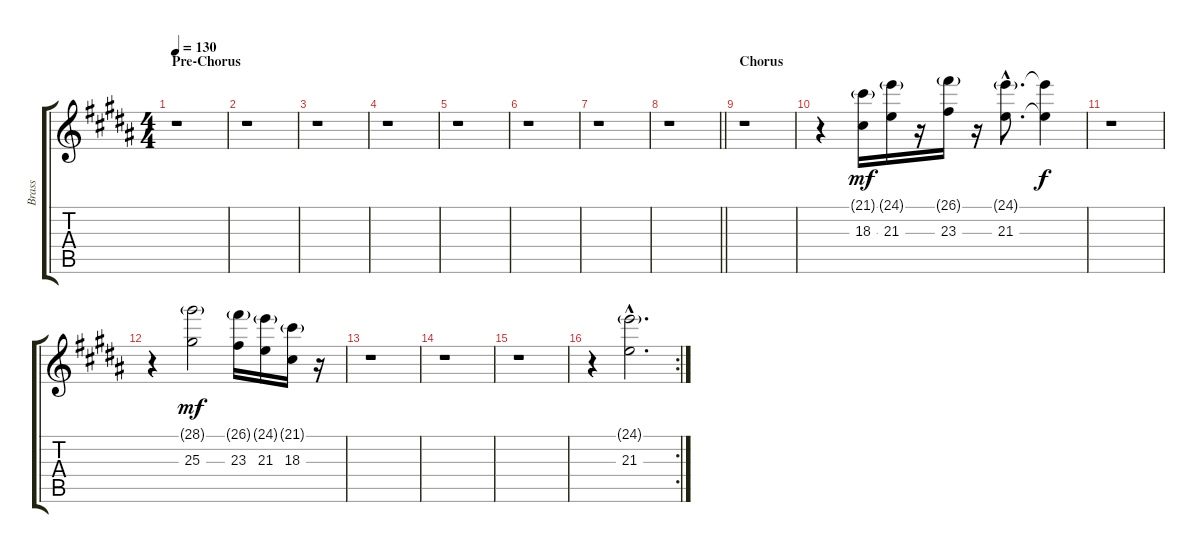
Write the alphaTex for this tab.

\track ("Brass" "Brass") {instrument brasssection}
\staff {score tabs}
\tuning (E4 B3 G3 D3 A2 E2) {hide}
\ts (4 4)
\section ("" "Pre-Chorus")
\tempo 130
\clef g2
\ks b
r.1{dy mf} |
r.1 |
r.1 |
r.1 |
r.1 |
r.1 |
r.1 |
\barLineRight lightlight
r.1 |
\section ("" "Chorus")
r.1 |
r.4 (21.1{g} 18.3).16 (24.1{g} 21.3).16 r.16 (26.1{g} 23.3).16 r.16 (24.1{g hac} 21.3{hac}).8{d} (24.1{t} 21.3{t}).4{dy f} |
r.1 |
r.4 (28.1{g} 25.3).2{dy mf} (26.1{g} 23.3).16 (24.1{g} 21.3).16 (21.1{g} 18.3).16 r.16 |
r.1 |
r.1 |
r.1 |
\rc 2
r.4 (24.1{g hac} 21.3{hac}).2{d}
